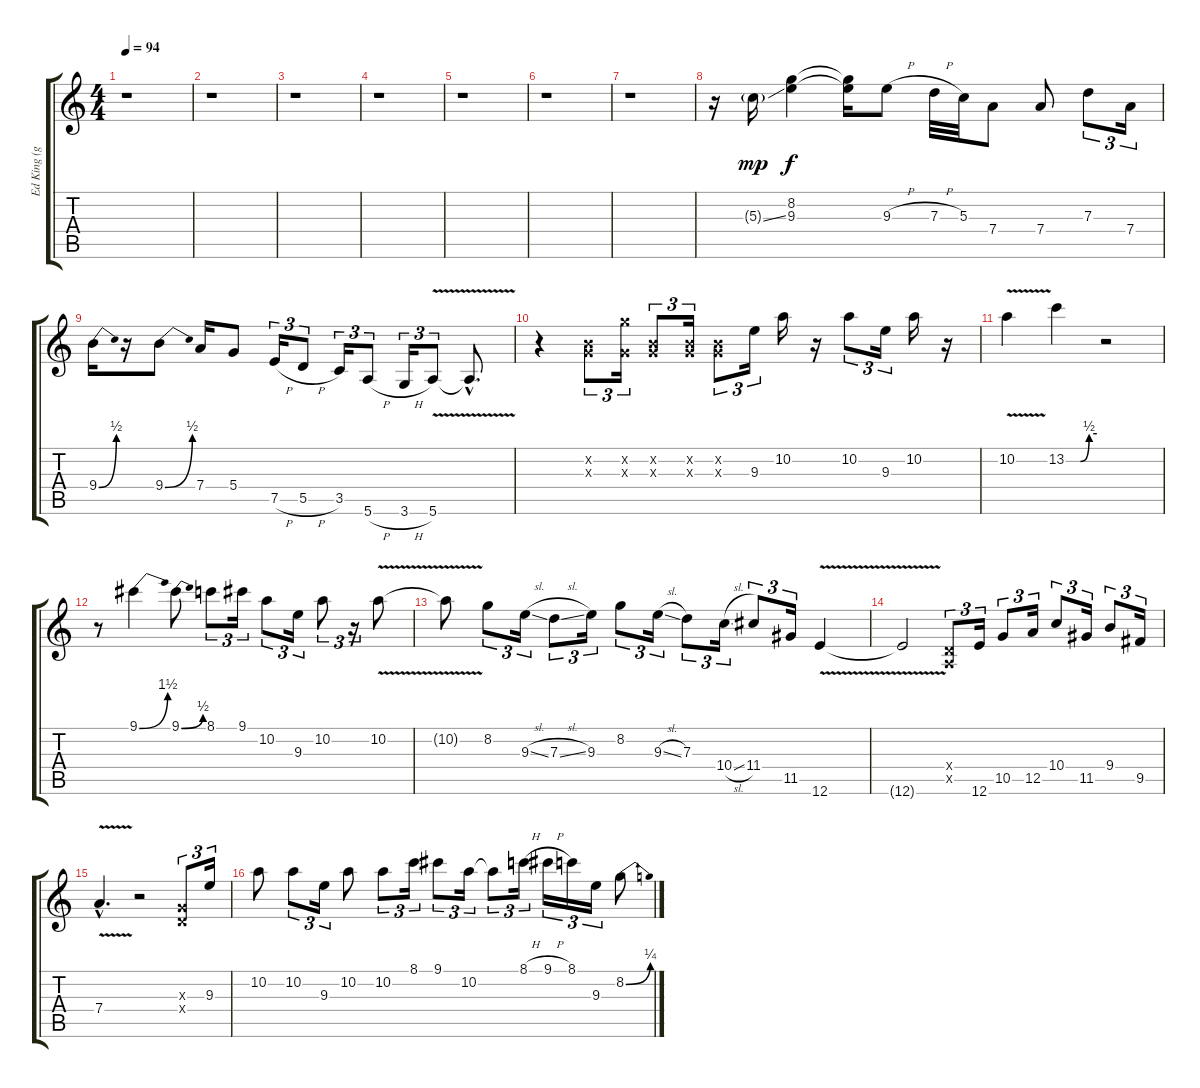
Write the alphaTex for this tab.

\track ("Ed King (guitar fills)" "Ed King (g") {instrument overdrivenguitar}
\staff {score tabs}
\tuning (E4 B3 G3 D3 A2 E2) {hide}
\ts (4 4)
\tempo 94
\clef g2
\ks c
r.1{dy mp} |
r.1 |
r.1 |
r.1 |
r.1 |
\section ("" "")
r.1 |
r.1 |
r.16 5.3{ss g}.16 (8.2 9.3).4{dy f} (8.2{t} 9.3{t}).16 9.3{h}.8 7.3{h}.32 5.3.32 7.4.8 7.4.8 7.3.8{tu (3 2)} 7.4.16{tu (3 2)} |
9.4{be (bend 0 0 60 2)}.16 r.16 9.4{be (bend 0 0 60 2)}.8 7.4.16 5.4.8 7.5{h}.16{tu (3 2)} 5.5{h}.8{tu (3 2)} 3.5.16{tu (3 2)} 5.6{h}.8{tu (3 2)} 3.6{h}.16{tu (3 2)} 5.6{v}.8{tu (3 2)} 5.6{hac t}.8{d} |
r.4 (0.2{x} 0.3{x}).8{tu (3 2)} (8.2{x} 0.3{x}).16{tu (3 2)} (0.2{x} 0.3{x}).8{tu (3 2)} (0.2{x} 0.3{x}).16{tu (3 2)} (0.2{x} 0.3{x}).8{tu (3 2)} 9.3.16{tu (3 2)} 10.2.16 r.16 10.2.8{tu (3 2)} 9.3.16{tu (3 2)} 10.2.16 r.16 |
10.2{v}.4 13.2{be (custom 0 0 28 0 45 2 60 2)}.4 r.2 |
r.8 9.1{be (bend 0 0 60 6)}.4 9.1{be (bend 0 0 60 2)}.8 8.1.8{tu (3 2)} 9.1.16{tu (3 2)} 10.2.8{tu (3 2)} 9.3.16{tu (3 2)} 10.2.8{tu (3 2)} r.16{tu (3 2)} 10.2{v}.8 |
10.2{t}.8 8.2.8{tu (3 2)} 9.3{sl}.16{tu (3 2)} 7.3{sl}.8{tu (3 2)} 9.3.16{tu (3 2)} 8.2.8{tu (3 2)} 9.3{sl}.16{tu (3 2)} 7.3.8{tu (3 2)} 10.4{sl}.16{tu (3 2)} 11.4.8{tu (3 2)} 11.5.16{tu (3 2)} 12.6{v}.4 |
12.6{t}.2 (0.4{x} 0.5{x}).8{tu (3 2)} 12.6.16{tu (3 2)} 10.5.8{tu (3 2)} 12.5.16{tu (3 2)} 10.4.8{tu (3 2)} 11.5.16{tu (3 2)} 9.4.8{tu (3 2)} 9.5.16{tu (3 2)} |
7.4{v hac}.4{d} r.2 (0.3{x} 0.4{x}).8{tu (3 2)} 9.3.16{tu (3 2)} |
10.2.8 10.2.8{tu (3 2)} 9.3.16{tu (3 2)} 10.2.8 10.2.8{tu (3 2)} 8.1.16{tu (3 2)} 9.1.8{tu (3 2)} 10.2.16{tu (3 2)} 10.2{t}.8{tu (3 2)} 8.1{h}.16{tu (3 2)} 9.1{h}.16{tu (3 2)} 8.1.16{tu (3 2)} 9.3.16{tu (3 2)} 8.2{be (bend 0 0 60 1)}.8
